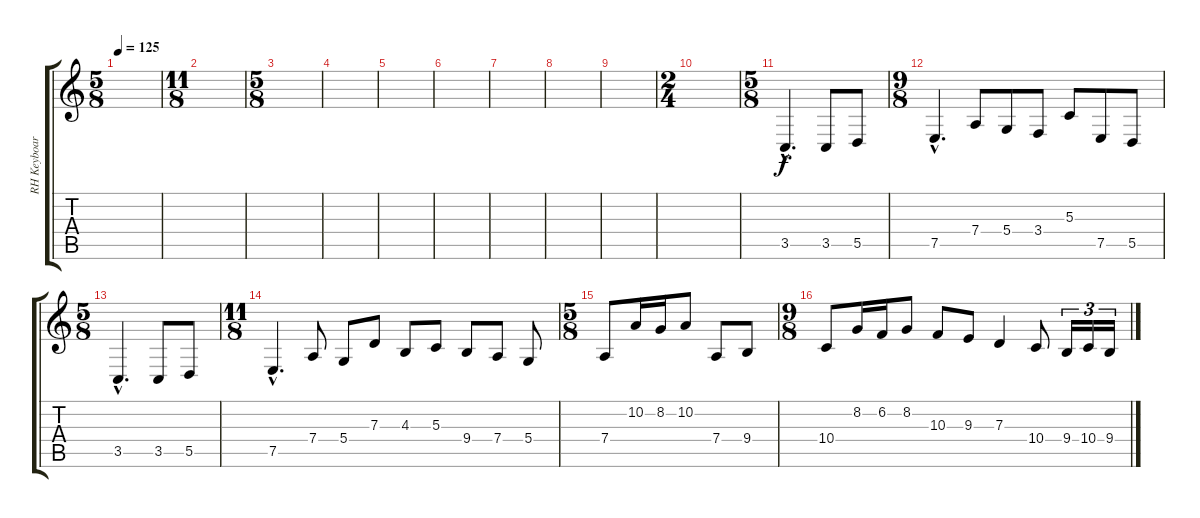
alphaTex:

\track ("RH Keyboard" "RH Keyboar") {instrument acousticgrandpiano}
\staff {score tabs}
\tuning (E4 B3 G3 D3 A2 E2) {hide}
\ts (5 8)
\tempo 125
\clef g2
\ks c
|
\ts (11 8)
|
\ts (5 8)
|
|
|
|
|
|
|
\ts (2 4)
|
\ts (5 8)
3.5{hac}.4{d instrument lead5charang} 3.5.8 5.5.8 |
\ts (9 8)
7.5{hac}.4{d} 7.4.8 5.4.8 3.4.8 5.3.8 7.5.8 5.5.8 |
\ts (5 8)
3.5{hac}.4{d} 3.5.8 5.5.8 |
\ts (11 8)
7.5{hac}.4{d} 7.4.8 5.4.8 7.3.8 4.3.8 5.3.8 9.4.8 7.4.8 5.4.8 |
\ts (5 8)
7.4.8{instrument acousticgrandpiano} 10.2.16 8.2.16 10.2.8 7.4.8 9.4.8 |
\ts (9 8)
10.4.8 8.2.16 6.2.16 8.2.8 10.3.8 9.3.8 7.3.4 10.4.8 9.4.16{tu (3 2)} 10.4.16{tu (3 2)} 9.4.16{tu (3 2)}
